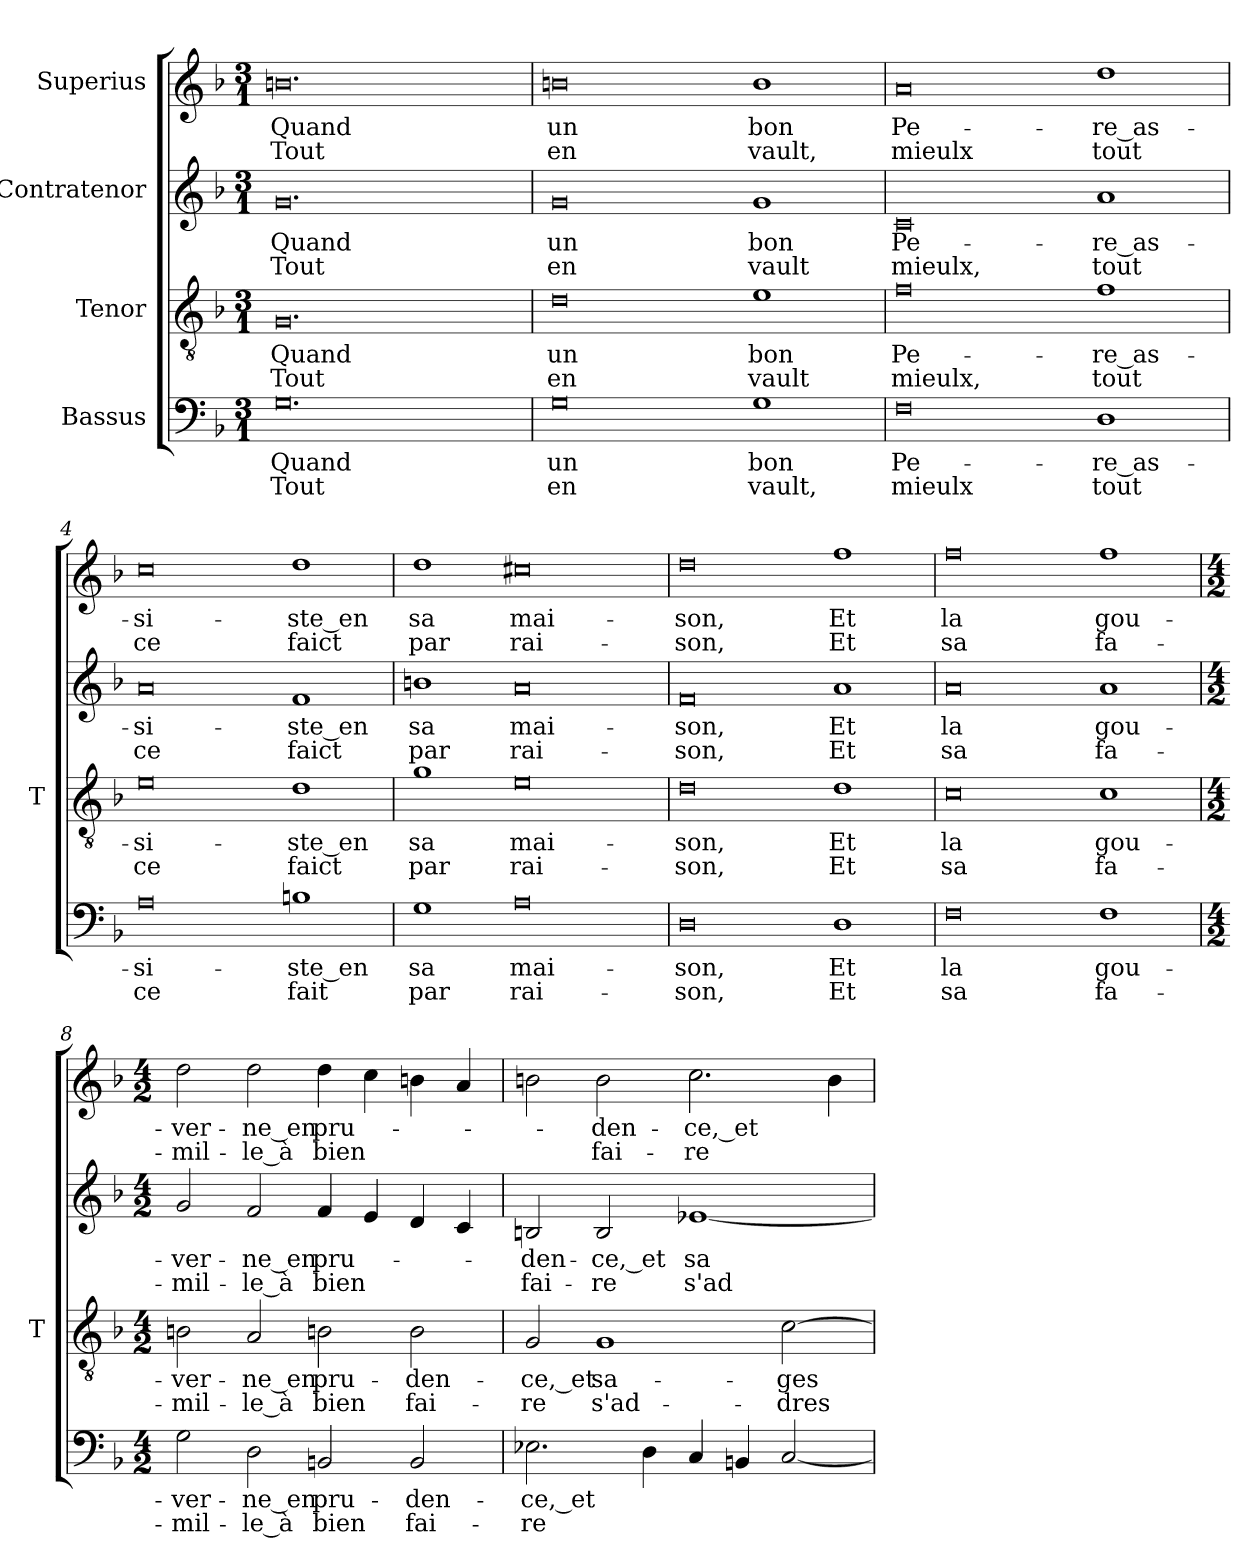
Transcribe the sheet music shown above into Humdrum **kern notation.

**kern	**text	**text	**kern	**text	**text	**kern	**text	**text	**kern	**text	**text
*part4	*part4	*part4	*part3	*part3	*part3	*part2	*part2	*part2	*part1	*part1	*part1
*staff4	*staff4	*staff4	*staff3	*staff3	*staff3	*staff2	*staff2	*staff2	*staff1	*staff1	*staff1
*I"Bassus	*	*	*I"Tenor	*	*	*I"Contratenor	*	*	*I"Superius	*	*
*	*	*	*I'T	*	*	*	*	*	*	*	*
*clefF4	*	*	*clefGv2	*	*	*clefG2	*	*	*clefG2	*	*
*k[b-]	*	*	*k[b-]	*	*	*k[b-]	*	*	*k[b-]	*	*
*M3/1	*	*	*M3/1	*	*	*M3/1	*	*	*M3/1	*	*
=1	=1	=1	=1	=1	=1	=1	=1	=1	=1	=1	=1
0.G	-Quand	-Tout	0.G	-Quand	-Tout	0.g	-Quand	-Tout	0.b	-Quand	-Tout
=2	=2	=2	=2	=2	=2	=2	=2	=2	=2	=2	=2
0G	-un	-en	0d	-un	-en	0g	-un	-en	0b	-un	-en
1G	-bon	-vault,	1e	-bon	-vault	1g	-bon	-vault	1b	-bon	-vault,
=3	=3	=3	=3	=3	=3	=3	=3	=3	=3	=3	=3
0F	Pe-	-mieulx	0f	Pe-	-mieulx,	0c	Pe-	-mieulx,	0a	Pe-	-mieulx
1D	re_as-	-tout	1f	re_as-	-tout	1a	re_as-	-tout	1dd	re_as-	-tout
=4	=4	=4	=4	=4	=4	=4	=4	=4	=4	=4	=4
0A	si-	-ce	0e	si-	-ce	0a	si-	-ce	0cc	si-	-ce
1B	-ste_en	-fait	1d	-ste_en	-faict	1f	-ste_en	-faict	1dd	-ste_en	-faict
=5	=5	=5	=5	=5	=5	=5	=5	=5	=5	=5	=5
1G	-sa	-par	1g	-sa	-par	1b	-sa	-par	1dd	-sa	-par
0A	mai-	rai-	0e	mai-	rai-	0a	mai-	rai-	0cc#X	mai-	rai-
=6	=6	=6	=6	=6	=6	=6	=6	=6	=6	=6	=6
0D	-son,	-son,	0d	-son,	-son,	0f	-son,	-son,	0dd	-son,	-son,
1D	-Et	-Et	1d	-Et	-Et	1a	-Et	-Et	1ff	-Et	-Et
=7	=7	=7	=7	=7	=7	=7	=7	=7	=7	=7	=7
0F	-la	-sa	0c	-la	-sa	0a	-la	-sa	0ff	-la	-sa
1F	gou-	fa-	1c	gou-	fa-	1a	gou-	fa-	1ff	gou-	fa-
=8	=8	=8	=8	=8	=8	=8	=8	=8	=8	=8	=8
*M4/2	*	*	*M4/2	*	*	*M4/2	*	*	*M4/2	*	*
2G	ver-	mil-	2Bn	ver-	mil-	2g	ver-	mil-	2dd	ver-	mil-
2D	-ne_en	-le_à	2A	-ne_en	-le_à	2f	-ne_en	-le_à	2dd	-ne_en	-le_à
2BB	pru-	-bien	2Bn	pru-	-bien	4f	pru-	-bien	4dd	pru-	-bien
.	.	.	.	.	.	4e	.	.	4cc	.	.
2BB	den-	fai-	2B	den-	fai-	4d	.	.	4b	.	.
.	.	.	.	.	.	4c	.	.	4a	.	.
=9	=9	=9	=9	=9	=9	=9	=9	=9	=9	=9	=9
2.E-X	-ce,_et	-re	2G	-ce,_et	-re	2B	den-	fai-	2b	.	.
.	.	.	1G	sa-	s'ad-	2B	-ce,_et	-re	2b	den-	fai-
4D	.	.	.	.	.	.	.	.	.	.	.
4C	.	.	.	.	.	[1e-X	sa-	s'ad-	2.cc	-ce,_et	-re
4BB	.	.	.	.	.	.	.	.	.	.	.
[2C	.	.	[2c	ges-	dres-	.	.	.	.	.	.
.	.	.	.	.	.	.	.	.	4b	.	.
=	=	=	=	=	=	=	=	=	=	=	=
*-	*-	*-	*-	*-	*-	*-	*-	*-	*-	*-	*-
